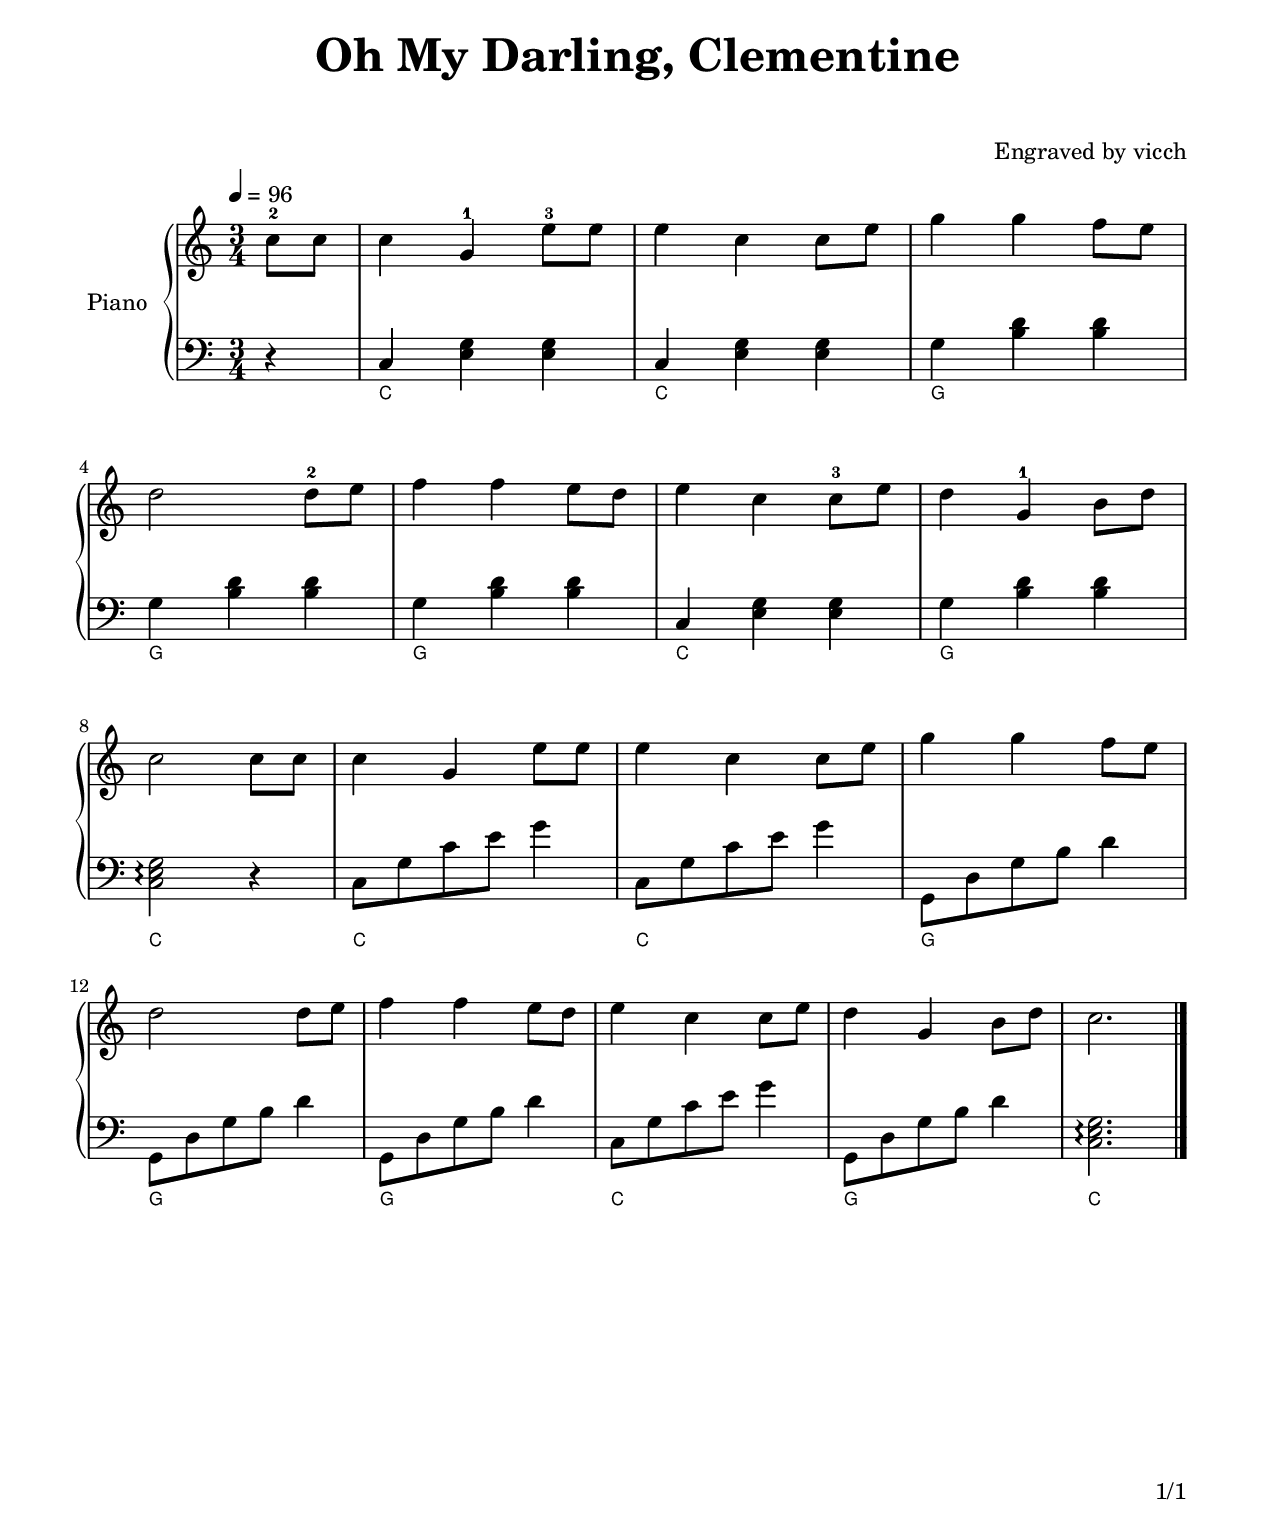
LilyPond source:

\version "2.24.3"

#(define title      "Oh My Darling, Clementine")
#(define title-font "")
#(define sequence   "EveryonePiano 979")
#(define total-page 1)

\include "../base.ly"

\markup \vspace #1.5

CI = { c4 <e g>4  <e g>4  }
GI = { g4 <b d'>4 <b d'>4 }

CII = { c8  g8 c'8 e'8 g'4 }
GII = { g,8 d8 g8  b8  d'4 }

\score {
  \new PianoStaff \with {
    instrumentName = "Piano"
  } <<
    \new Staff {
      \tempo 4 = 96
      \clef treble
      \key c \major
      \time 3/4
      
      \partial 4 c''8^2 c''8 | c''4 g'4^1 e''8^3 e''8 | e''4 c''4 c''8   e''8 | g''4 g''4  f''8 e''8 | \break
      d''2       d''8^2 e''8 | f''4 f''4  e''8   d''8 | e''4 c''4 c''8^3 e''8 | d''4 g'4^1 b'8  d''8 | \break
      
      c''2       c''8 c''8 | c''4 g'4  e''8 e''8 | e''4 c''4 c''8 e''8 | g''4 g''4 f''8 e''8 | \break
      d''2       d''8 e''8 | f''4 f''4 e''8 d''8 | e''4 c''4 c''8 e''8 | d''4 g'4  b'8  d''8 | c''2. | \bar "|."
    }
    \new Staff {
      \clef bass
      \key c \major
      \time 3/4
      
      r4  | \CI | \CI | \GI |
      \GI | \GI | \CI | \GI |
      
      <c e g>2\arpeggio r4 | \CII | \CII | \GII |
      \GII                 | \GII | \CII | \GII | <c e g>2.\arpeggio
    }
    \chords {
      r4  | c2. | c2. | g2. |
      g2. | g2. | c2. | g2. |
      
      c2 r4 | c2. | c2. | g2. |
      g2.   | g2. | c2. | g2. | c2. |
    }
  >>
  \layout {}
  \midi {}
}
